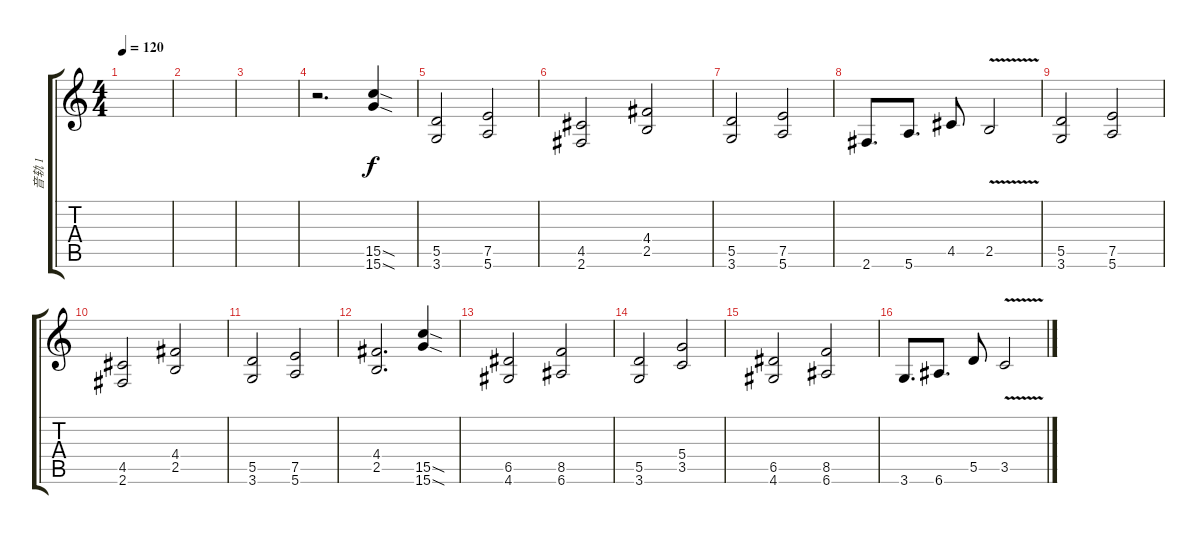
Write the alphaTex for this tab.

\track ("音轨 1" "音轨 1") {instrument distortionguitar}
\staff {score tabs}
\tuning (E4 B3 G3 D3 A2 E2) {hide}
\ts (4 4)
\tempo 120
\clef g2
\ks c
|
|
|
r.2{d} (15.5{sod} 15.6{sod}).4 |
(5.5 3.6).2 (7.5 5.6).2 |
(4.5 2.6).2 (4.4 2.5).2 |
(5.5 3.6).2 (7.5 5.6).2 |
2.6.8{d} 5.6.8{d} 4.5.8 2.5{v}.2 |
(5.5 3.6).2 (7.5 5.6).2 |
(4.5 2.6).2 (4.4 2.5).2 |
(5.5 3.6).2 (7.5 5.6).2 |
(4.4 2.5).2{d} (15.5{sod} 15.6{sod}).4 |
(6.5 4.6).2 (8.5 6.6).2 |
(5.5 3.6).2 (5.4 3.5).2 |
(6.5 4.6).2 (8.5 6.6).2 |
3.6.8{d} 6.6.8{d} 5.5.8 3.5{v}.2
